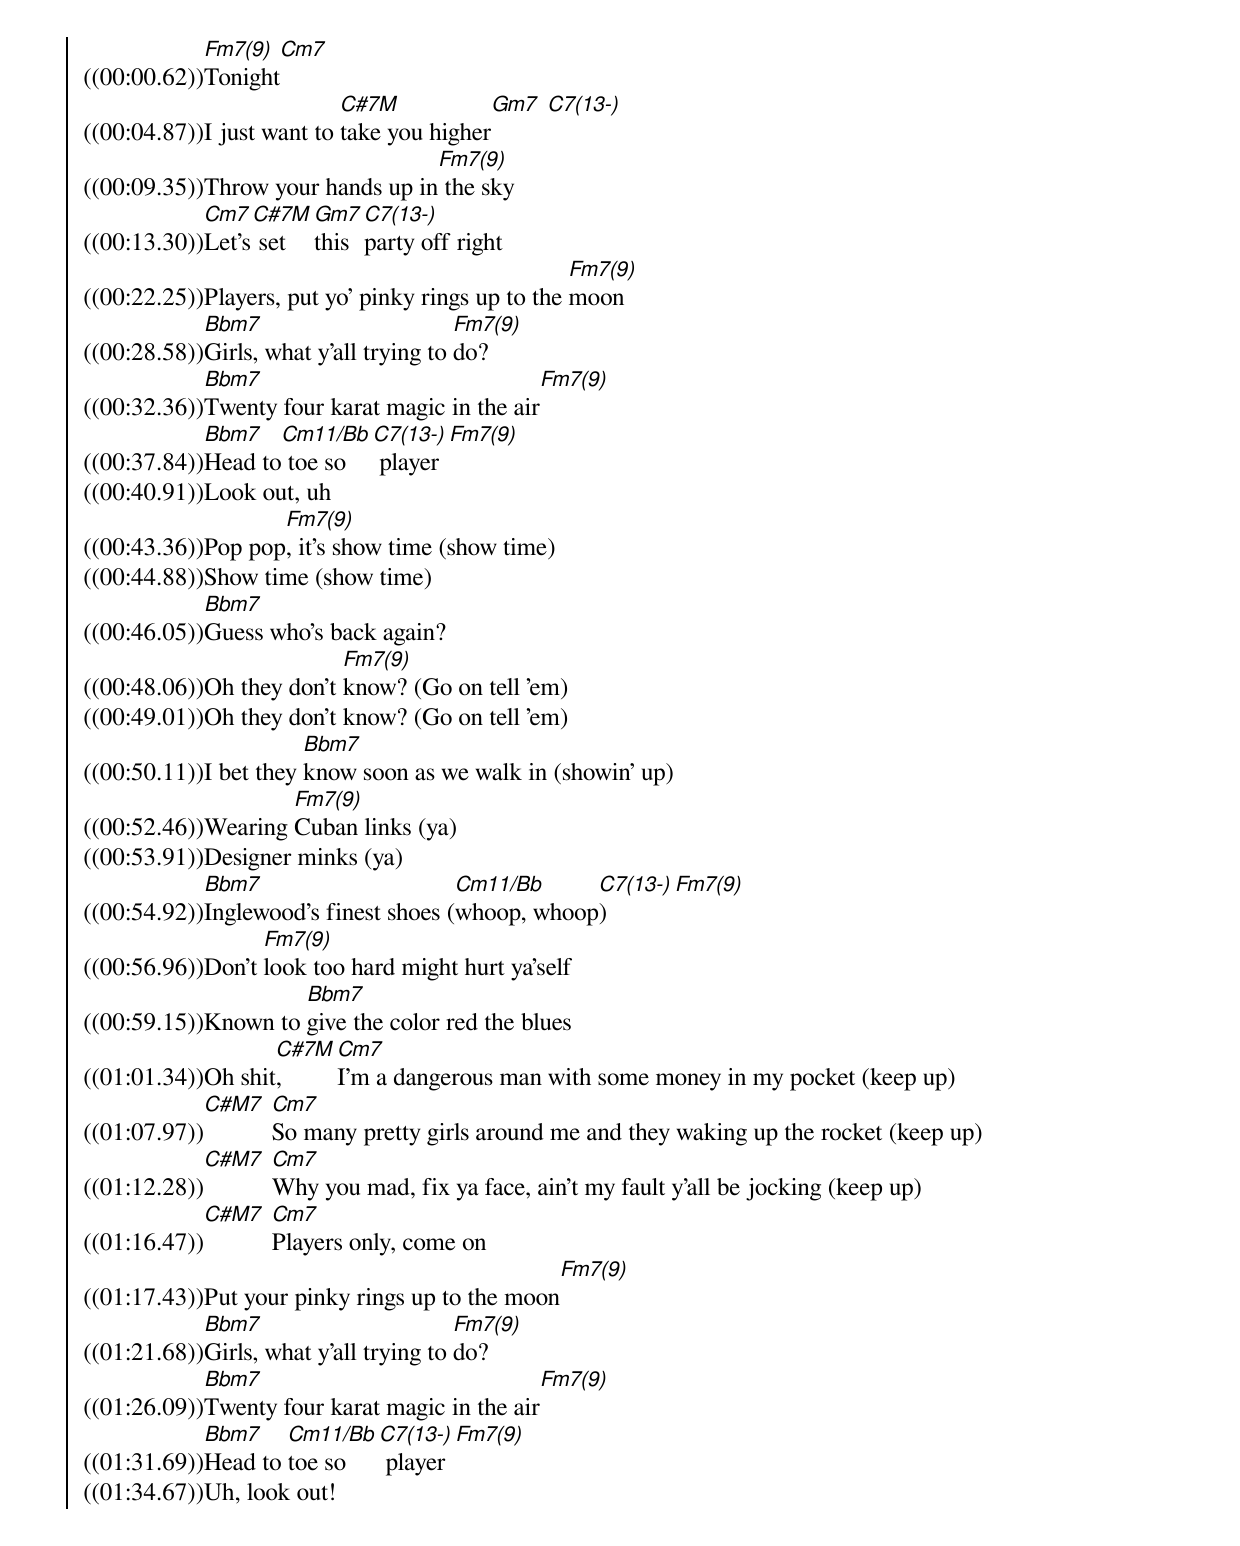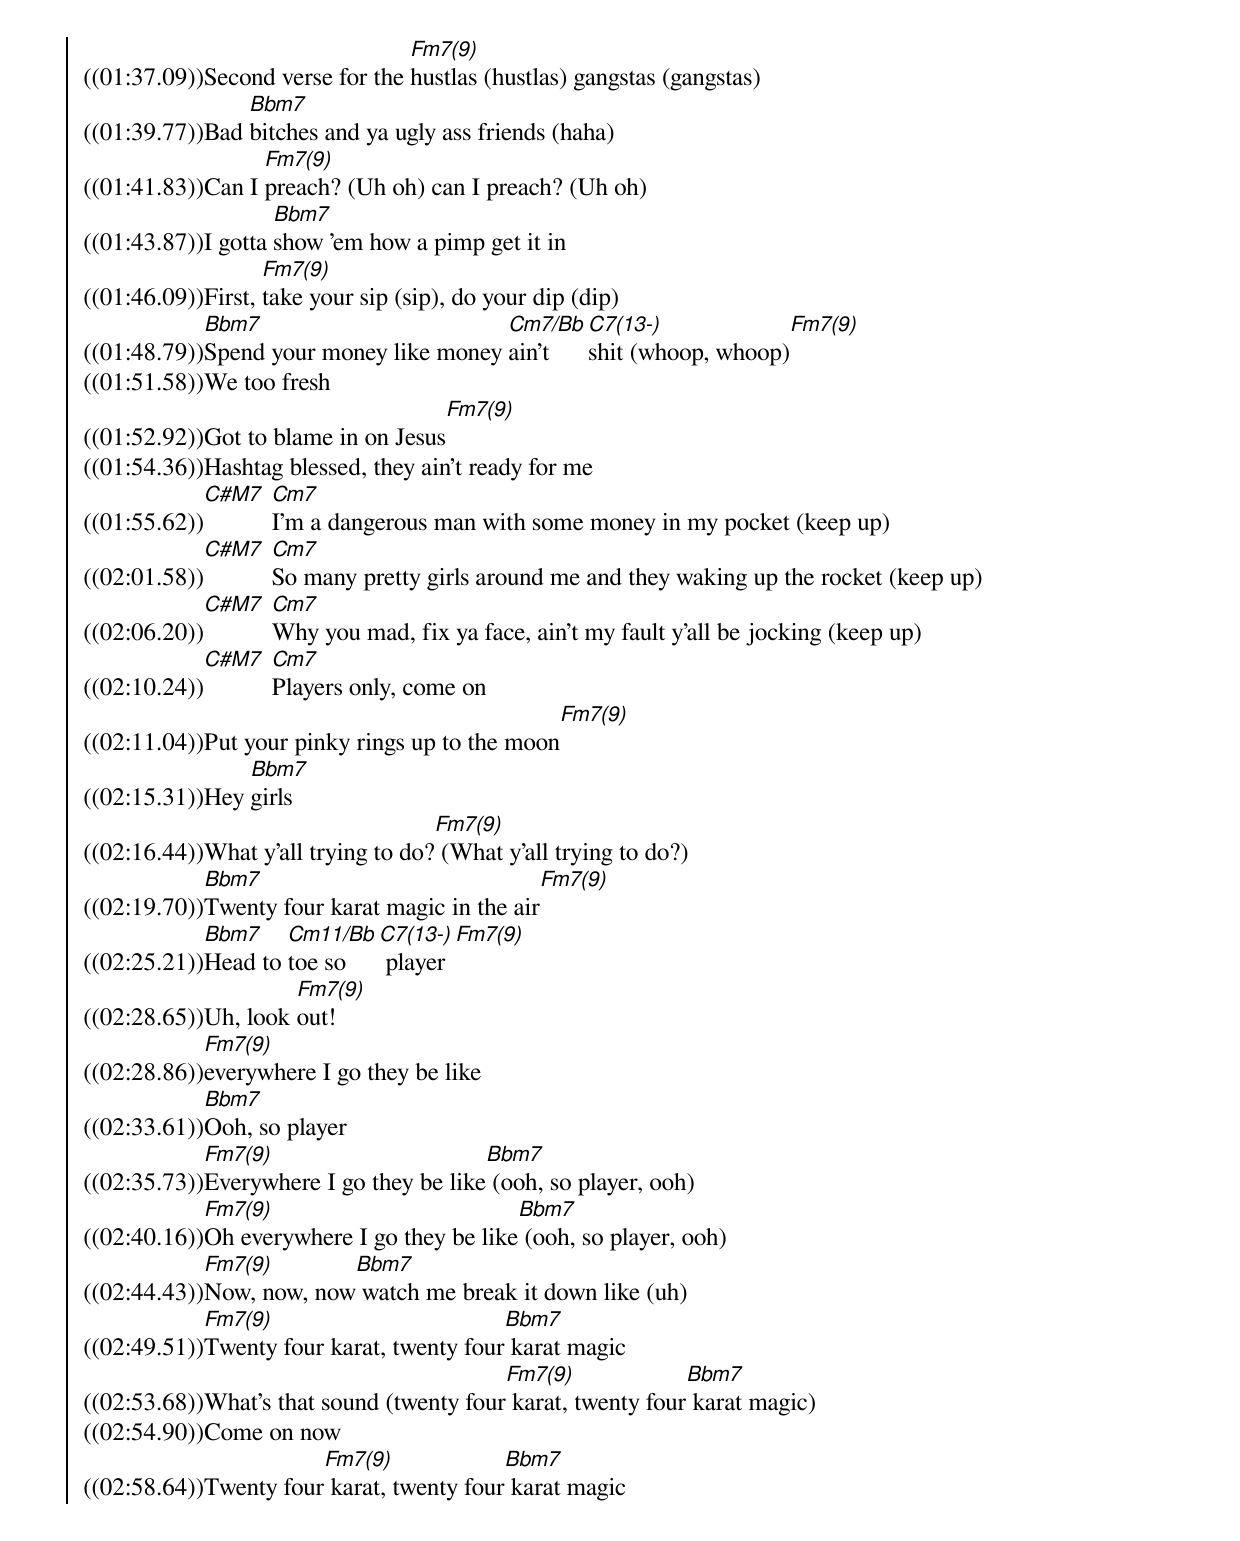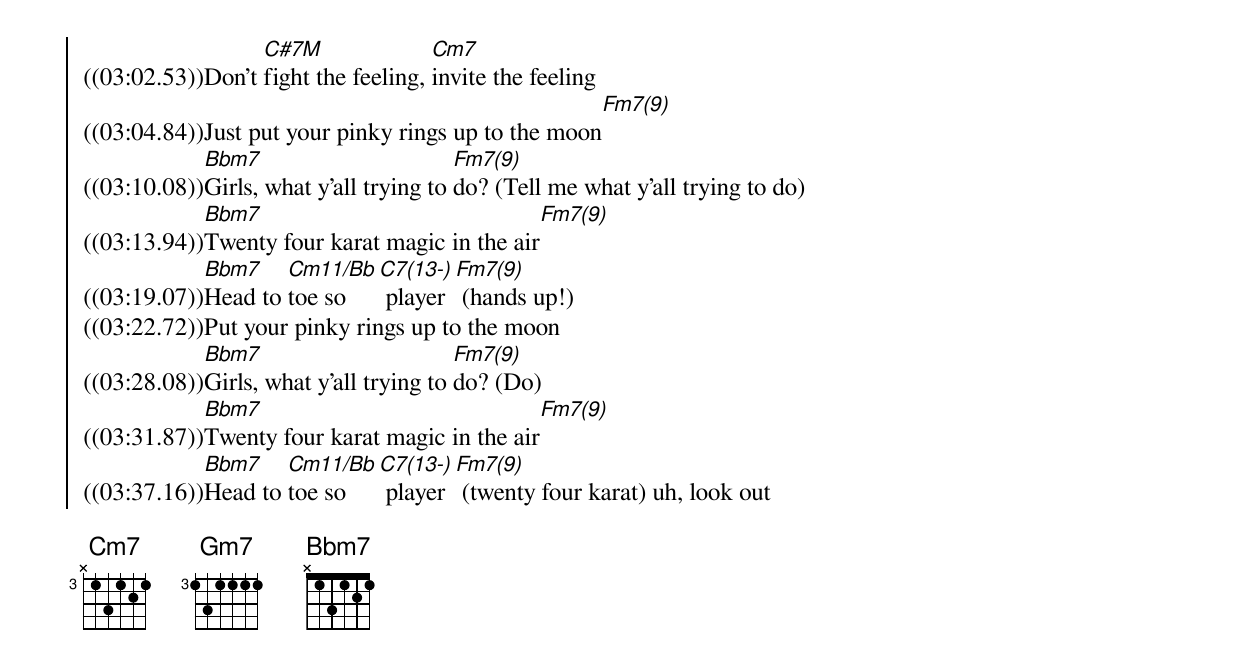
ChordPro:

{soc}
((00:00.62))[Fm7(9)]Tonight[Cm7]
((00:04.87))I just want to [C#7M]take you higher[Gm7] [C7(13-)]
((00:09.35))Throw your hands up in[Fm7(9)] the sky
((00:13.30))[Cm7]Let's[C#7M] set [Gm7]this [C7(13-)]party off right
((00:22.25))Players, put yo' pinky rings up to the [Fm7(9)]moon
((00:28.58))[Bbm7]Girls, what y'all trying to [Fm7(9)]do?
((00:32.36))[Bbm7]Twenty four karat magic in the air[Fm7(9)]
((00:37.84))[Bbm7]Head to[Cm11/Bb] toe so[C7(13-)] player[Fm7(9)]
((00:40.91))Look out, uh
((00:43.36))Pop pop[Fm7(9)], it's show time (show time)
((00:44.88))Show time (show time)
((00:46.05))[Bbm7]Guess who's back again?
((00:48.06))Oh they don't [Fm7(9)]know? (Go on tell 'em)
((00:49.01))Oh they don't know? (Go on tell 'em)
((00:50.11))I bet they [Bbm7]know soon as we walk in (showin' up)
((00:52.46))Wearing [Fm7(9)]Cuban links (ya)
((00:53.91))Designer minks (ya)
((00:54.92))[Bbm7]Inglewood's finest shoes ([Cm11/Bb]whoop, whoop[C7(13-)])[Fm7(9)]
((00:56.96))Don't [Fm7(9)]look too hard might hurt ya'self
((00:59.15))Known to [Bbm7]give the color red the blues
((01:01.34))Oh shit[C#7M], [Cm7]I'm a dangerous man with some money in my pocket (keep up)
((01:07.97))[C#M7] [Cm7]So many pretty girls around me and they waking up the rocket (keep up)
((01:12.28))[C#M7] [Cm7]Why you mad, fix ya face, ain't my fault y'all be jocking (keep up)
((01:16.47))[C#M7] [Cm7]Players only, come on
((01:17.43))Put your pinky rings up to the moon[Fm7(9)]
((01:21.68))[Bbm7]Girls, what y'all trying to [Fm7(9)]do?
((01:26.09))[Bbm7]Twenty four karat magic in the air[Fm7(9)]
((01:31.69))[Bbm7]Head to [Cm11/Bb]toe so[C7(13-)] player[Fm7(9)]
((01:34.67))Uh, look out!
((01:37.09))Second verse for the [Fm7(9)]hustlas (hustlas) gangstas (gangstas)
((01:39.77))Bad [Bbm7]bitches and ya ugly ass friends (haha)
((01:41.83))Can I [Fm7(9)]preach? (Uh oh) can I preach? (Uh oh)
((01:43.87))I gotta [Bbm7]show 'em how a pimp get it in
((01:46.09))First, [Fm7(9)]take your sip (sip), do your dip (dip)
((01:48.79))[Bbm7]Spend your money like money [Cm7/Bb]ain't [C7(13-)]shit (whoop, whoop)[Fm7(9)]
((01:51.58))We too fresh
((01:52.92))Got to blame in on Jesus[Fm7(9)]
((01:54.36))Hashtag blessed, they ain't ready for me
((01:55.62))[C#M7] [Cm7]I'm a dangerous man with some money in my pocket (keep up)
((02:01.58))[C#M7] [Cm7]So many pretty girls around me and they waking up the rocket (keep up)
((02:06.20))[C#M7] [Cm7]Why you mad, fix ya face, ain't my fault y'all be jocking (keep up)
((02:10.24))[C#M7] [Cm7]Players only, come on
((02:11.04))Put your pinky rings up to the moon[Fm7(9)]
((02:15.31))Hey [Bbm7]girls
((02:16.44))What y'all trying to do?[Fm7(9)] (What y'all trying to do?)
((02:19.70))[Bbm7]Twenty four karat magic in the air[Fm7(9)]
((02:25.21))[Bbm7]Head to [Cm11/Bb]toe so[C7(13-)] player[Fm7(9)]
((02:28.65))Uh, look [Fm7(9)]out!
((02:28.86))[Fm7(9)]everywhere I go they be like
((02:33.61))[Bbm7]Ooh, so player
((02:35.73))[Fm7(9)]Everywhere I go they be like[Bbm7] (ooh, so player, ooh)
((02:40.16))[Fm7(9)]Oh everywhere I go they be like[Bbm7] (ooh, so player, ooh)
((02:44.43))[Fm7(9)]Now, now, now[Bbm7] watch me break it down like (uh)
((02:49.51))[Fm7(9)]Twenty four karat, twenty four[Bbm7] karat magic
((02:53.68))What's that sound (twenty four[Fm7(9)] karat, twenty four[Bbm7] karat magic)
((02:54.90))Come on now
((02:58.64))Twenty four[Fm7(9)] karat, twenty four[Bbm7] karat magic
((03:02.53))Don't [C#7M]fight the feeling, [Cm7]invite the feeling
((03:04.84))Just put your pinky rings up to the moon[Fm7(9)]
((03:10.08))[Bbm7]Girls, what y'all trying to [Fm7(9)]do? (Tell me what y'all trying to do)
((03:13.94))[Bbm7]Twenty four karat magic in the air[Fm7(9)]
((03:19.07))[Bbm7]Head to [Cm11/Bb]toe so[C7(13-)] player[Fm7(9)] (hands up!)
((03:22.72))Put your pinky rings up to the moon
((03:28.08))[Bbm7]Girls, what y'all trying to [Fm7(9)]do? (Do)
((03:31.87))[Bbm7]Twenty four karat magic in the air[Fm7(9)]
((03:37.16))[Bbm7]Head to [Cm11/Bb]toe so[C7(13-)] player[Fm7(9)] (twenty four karat) uh, look out

{eoc}
